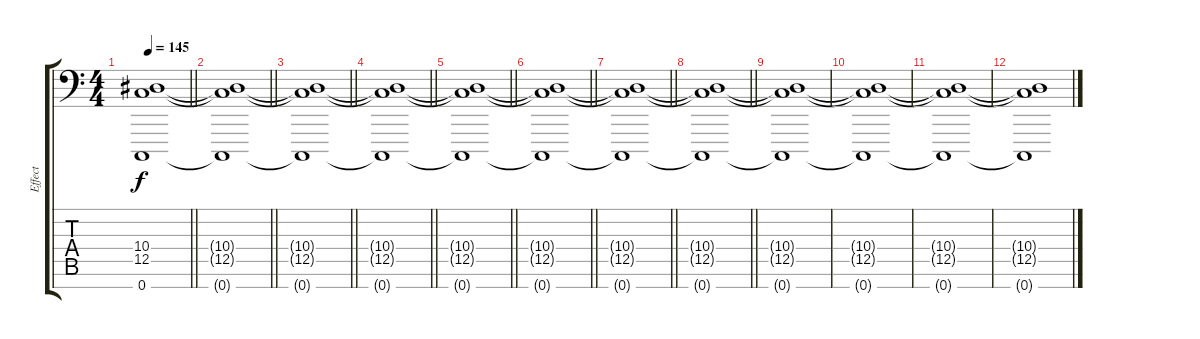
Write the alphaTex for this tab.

\track ("Effect" "Effect") {instrument synthvoice}
\staff {score tabs}
\tuning (G3 D3 Bb2 F2 C2 G1 C1) {hide}
\ts (4 4)
\tempo 145
\clef f4
\barLineRight lightlight
\ks c
(10.4{t} 12.5{t} 0.7{t}).1{dy f} |
\barLineRight lightlight
(10.4{t} 12.5{t} 0.7{t}).1 |
\barLineRight lightlight
(10.4{t} 12.5{t} 0.7{t}).1 |
\barLineRight lightlight
(10.4{t} 12.5{t} 0.7{t}).1 |
\barLineRight lightlight
(10.4{t} 12.5{t} 0.7{t}).1 |
\barLineRight lightlight
(10.4{t} 12.5{t} 0.7{t}).1 |
\barLineRight lightlight
(10.4{t} 12.5{t} 0.7{t}).1 |
\barLineRight lightlight
(10.4{t} 12.5{t} 0.7{t}).1 |
(10.4{t} 12.5{t} 0.7{t}).1{volume 0} |
(10.4{t} 12.5{t} 0.7{t}).1 |
(10.4{t} 12.5{t} 0.7{t}).1 |
(10.4{t} 12.5{t} 0.7{t}).1
